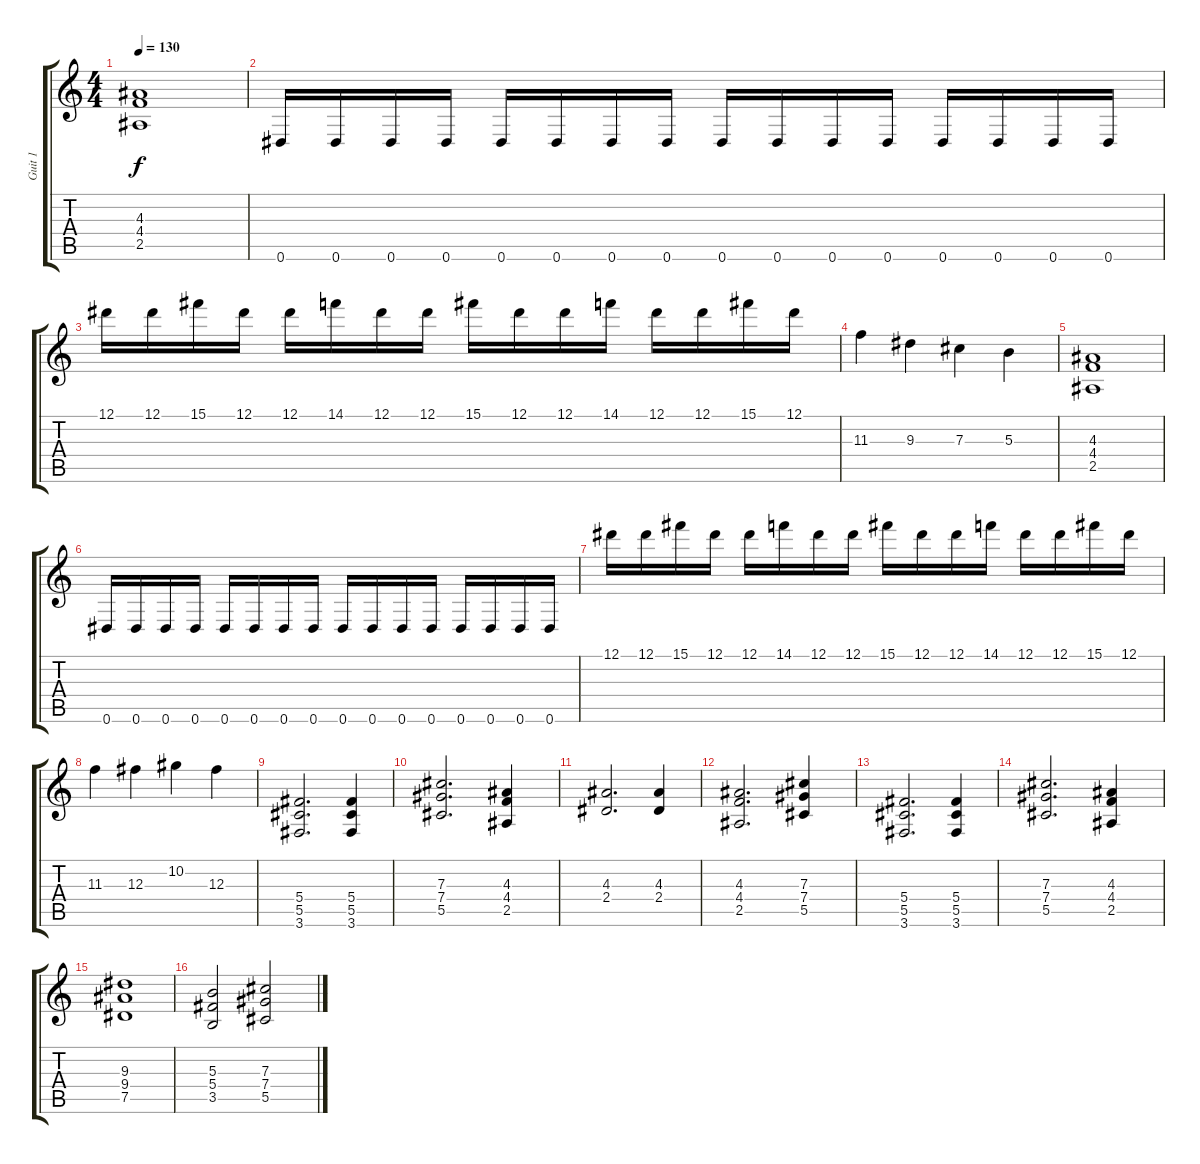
\track ("Guit 1" "Guit 1") {instrument distortionguitar}
\staff {score tabs}
\tuning (Eb4 Bb3 Gb3 Db3 Ab2 Eb2) {hide}
\ts (4 4)
\tempo 130
\clef g2
\ks c
(4.3 4.4 2.5).1{dy f} |
0.6.16 0.6.16 0.6.16 0.6.16 0.6.16 0.6.16 0.6.16 0.6.16 0.6.16 0.6.16 0.6.16 0.6.16 0.6.16 0.6.16 0.6.16 0.6.16 |
12.1.16 12.1.16 15.1.16 12.1.16 12.1.16 14.1.16 12.1.16 12.1.16 15.1.16 12.1.16 12.1.16 14.1.16 12.1.16 12.1.16 15.1.16 12.1.16 |
11.3.4 9.3.4 7.3.4 5.3.4 |
(4.3 4.4 2.5).1 |
0.6.16 0.6.16 0.6.16 0.6.16 0.6.16 0.6.16 0.6.16 0.6.16 0.6.16 0.6.16 0.6.16 0.6.16 0.6.16 0.6.16 0.6.16 0.6.16 |
12.1.16 12.1.16 15.1.16 12.1.16 12.1.16 14.1.16 12.1.16 12.1.16 15.1.16 12.1.16 12.1.16 14.1.16 12.1.16 12.1.16 15.1.16 12.1.16 |
11.3.4 12.3.4 10.2.4 12.3.4 |
(5.4 5.5 3.6).2{d} (5.4 5.5 3.6).4 |
(7.3 7.4 5.5).2{d} (4.3 4.4 2.5).4 |
(4.3 2.4).2{d} (4.3 2.4).4 |
(4.3 4.4 2.5).2{d} (7.3 7.4 5.5).4 |
(5.4 5.5 3.6).2{d} (5.4 5.5 3.6).4 |
(7.3 7.4 5.5).2{d} (4.3 4.4 2.5).4 |
(9.3 9.4 7.5).1 |
(5.3 5.4 3.5).2 (7.3 7.4 5.5).2
